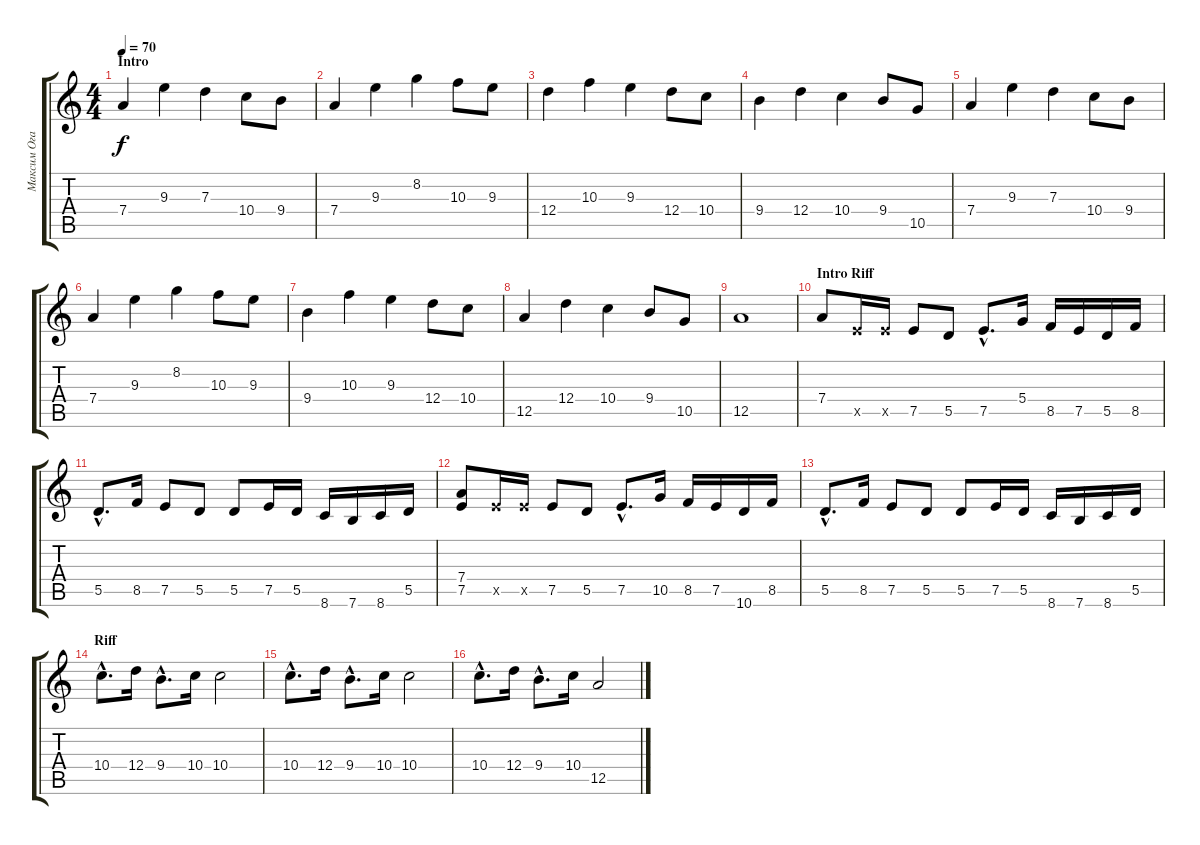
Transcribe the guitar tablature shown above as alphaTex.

\track ("Максим Огарь" "Максим Ога") {instrument overdrivenguitar}
\staff {score tabs}
\tuning (E4 B3 G3 D3 A2 E2) {hide}
\ts (4 4)
\section ("" "Intro")
\tempo 70
\clef g2
\ks c
7.4.4{dy f instrument overdrivenguitar} 9.3.4 7.3.4 10.4.8 9.4.8 |
7.4.4 9.3.4 8.2.4 10.3.8 9.3.8 |
12.4.4 10.3.4 9.3.4 12.4.8 10.4.8 |
9.4.4 12.4.4 10.4.4 9.4.8 10.5.8 |
7.4.4 9.3.4 7.3.4 10.4.8 9.4.8 |
7.4.4 9.3.4 8.2.4 10.3.8 9.3.8 |
9.4.4 10.3.4 9.3.4 12.4.8 10.4.8 |
12.5.4 12.4.4 10.4.4 9.4.8 10.5.8 |
12.5.1 |
\section ("" "Intro Riff")
7.4.8{balance 6} 7.5{x}.16 7.5{x}.16 7.5.8 5.5.8 7.5{hac}.8{d} 5.4.16 8.5.16 7.5.16 5.5.16 8.5.16 |
5.5{hac}.8{d} 8.5.16 7.5.8 5.5.8 5.5.8 7.5.16 5.5.16 8.6.16 7.6.16 8.6.16 5.5.16 |
(7.4 7.5).8 7.5{x}.16 7.5{x}.16 7.5.8 5.5.8 7.5{hac}.8{d} 10.5.16 8.5.16 7.5.16 10.6.16 8.5.16 |
5.5{hac}.8{d} 8.5.16 7.5.8 5.5.8 5.5.8 7.5.16 5.5.16 8.6.16 7.6.16 8.6.16 5.5.16 |
\section ("" "Riff")
10.4{hac}.8{d balance 0} 12.4.16 9.4{hac}.8{d} 10.4.16 10.4.2 |
10.4{hac}.8{d} 12.4.16 9.4{hac}.8{d} 10.4.16 10.4.2 |
10.4{hac}.8{d} 12.4.16 9.4{hac}.8{d} 10.4.16 12.5.2
